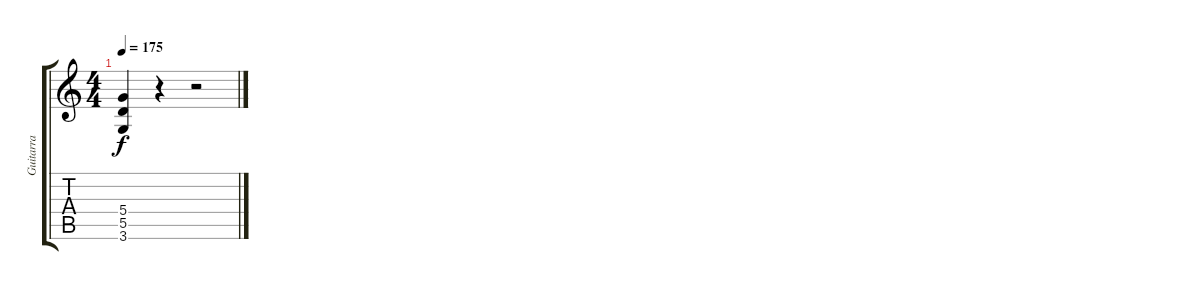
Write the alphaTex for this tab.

\track ("Guitarra  2 Billie Joe" "Guitarra  ") {instrument distortionguitar}
\staff {score tabs}
\tuning (E4 B3 G3 D3 A2 E2) {hide}
\ts (4 4)
\tempo 175
\clef g2
\ks c
(5.4 5.5 3.6).4{dy f} r.4 r.2
